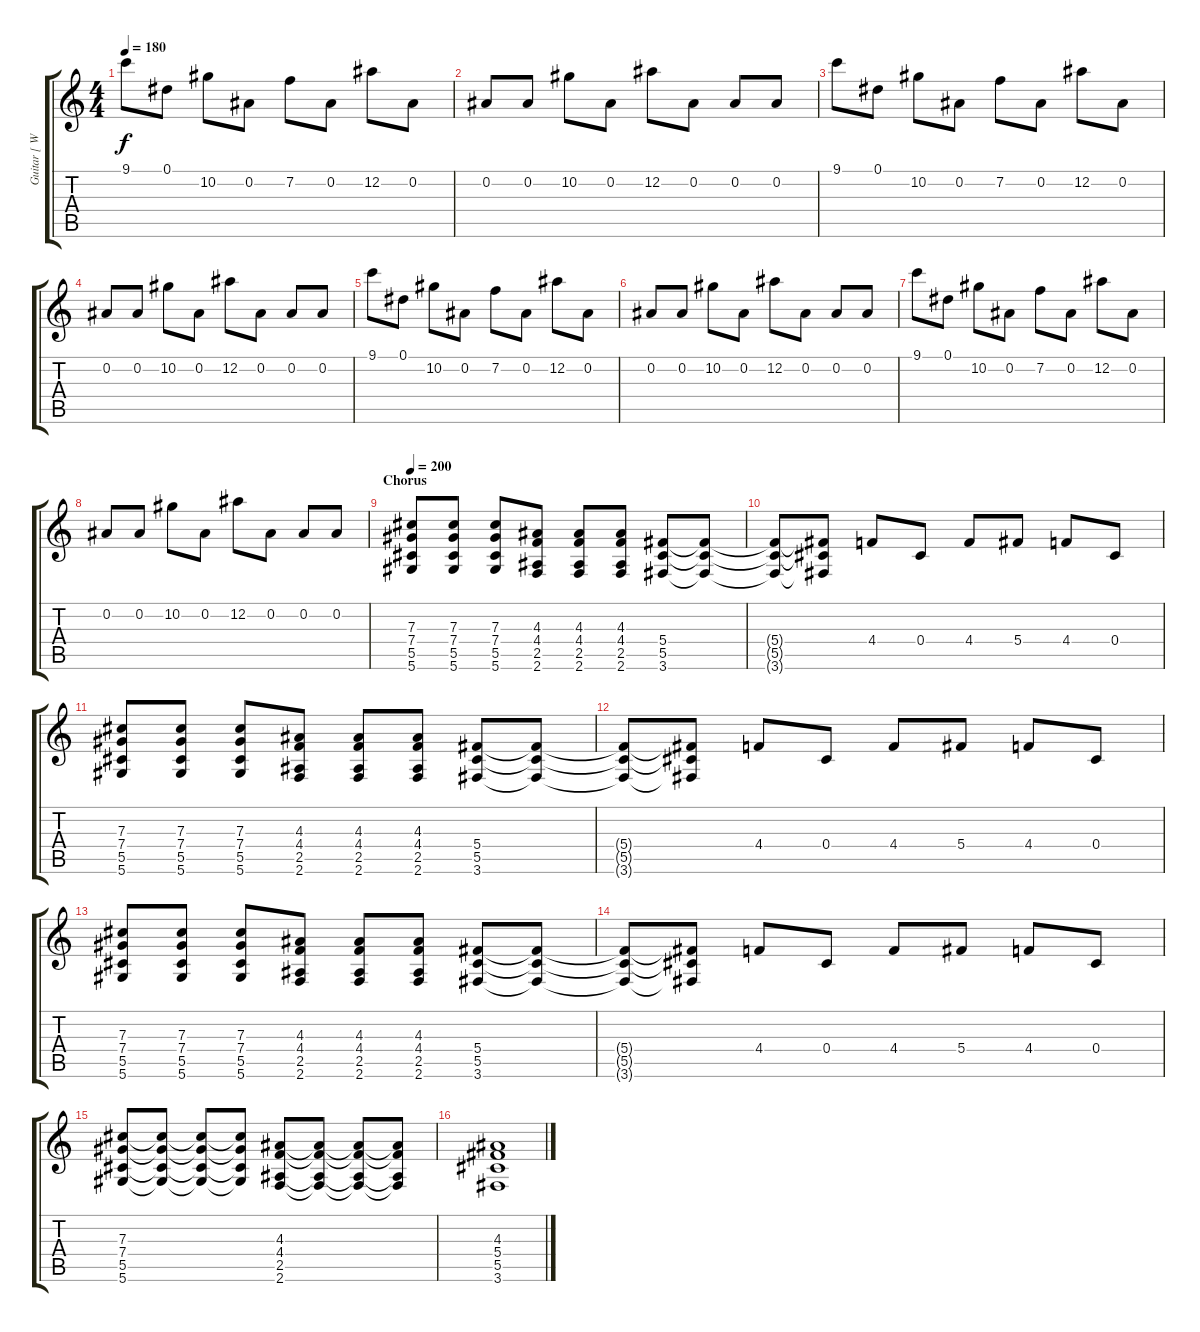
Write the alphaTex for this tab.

\track ("Guitar [ Wade Preston ]" "Guitar [ W") {instrument distortionguitar}
\staff {score tabs}
\tuning (Eb4 Bb3 Gb3 Db3 Ab2 Eb2) {hide}
\ts (4 4)
\tempo 180
\clef g2
\ks c
9.1.8{dy f} 0.1.8 10.2.8 0.2.8 7.2.8 0.2.8 12.2.8 0.2.8 |
0.2.8 0.2.8 10.2.8 0.2.8 12.2.8 0.2.8 0.2.8 0.2.8 |
9.1.8 0.1.8 10.2.8 0.2.8 7.2.8 0.2.8 12.2.8 0.2.8 |
0.2.8 0.2.8 10.2.8 0.2.8 12.2.8 0.2.8 0.2.8 0.2.8 |
9.1.8 0.1.8 10.2.8 0.2.8 7.2.8 0.2.8 12.2.8 0.2.8 |
0.2.8 0.2.8 10.2.8 0.2.8 12.2.8 0.2.8 0.2.8 0.2.8 |
9.1.8 0.1.8 10.2.8 0.2.8 7.2.8 0.2.8 12.2.8 0.2.8 |
0.2.8 0.2.8 10.2.8 0.2.8 12.2.8 0.2.8 0.2.8 0.2.8 |
\section ("" "Chorus")
\tempo 200
(7.3 7.4 5.5 5.6).8 (7.3 7.4 5.5 5.6).8 (7.3 7.4 5.5 5.6).8 (4.3 4.4 2.5 2.6).8 (4.3 4.4 2.5 2.6).8 (4.3 4.4 2.5 2.6).8 (5.4 5.5 3.6).8 (5.4{t} 5.5{t} 3.6{t}).8 |
(5.4{t} 5.5{t} 3.6{t}).8 (5.4{t} 5.5{t} 3.6{t}).8 4.4.8 0.4.8 4.4.8 5.4.8 4.4.8 0.4.8 |
(7.3 7.4 5.5 5.6).8 (7.3 7.4 5.5 5.6).8 (7.3 7.4 5.5 5.6).8 (4.3 4.4 2.5 2.6).8 (4.3 4.4 2.5 2.6).8 (4.3 4.4 2.5 2.6).8 (5.4 5.5 3.6).8 (5.4{t} 5.5{t} 3.6{t}).8 |
(5.4{t} 5.5{t} 3.6{t}).8 (5.4{t} 5.5{t} 3.6{t}).8 4.4.8 0.4.8 4.4.8 5.4.8 4.4.8 0.4.8 |
(7.3 7.4 5.5 5.6).8 (7.3 7.4 5.5 5.6).8 (7.3 7.4 5.5 5.6).8 (4.3 4.4 2.5 2.6).8 (4.3 4.4 2.5 2.6).8 (4.3 4.4 2.5 2.6).8 (5.4 5.5 3.6).8 (5.4{t} 5.5{t} 3.6{t}).8 |
(5.4{t} 5.5{t} 3.6{t}).8 (5.4{t} 5.5{t} 3.6{t}).8 4.4.8 0.4.8 4.4.8 5.4.8 4.4.8 0.4.8 |
(7.3 7.4 5.5 5.6).8 (7.3{t} 7.4{t} 5.5{t} 5.6{t}).8 (7.3{t} 7.4{t} 5.5{t} 5.6{t}).8 (7.3{t} 7.4{t} 5.5{t} 5.6{t}).8 (4.3 4.4 2.5 2.6).8 (4.3{t} 4.4{t} 2.5{t} 2.6{t}).8 (4.3{t} 4.4{t} 2.5{t} 2.6{t}).8 (4.3{t} 4.4{t} 2.5{t} 2.6{t}).8 |
(4.3 5.4 5.5 3.6).1
